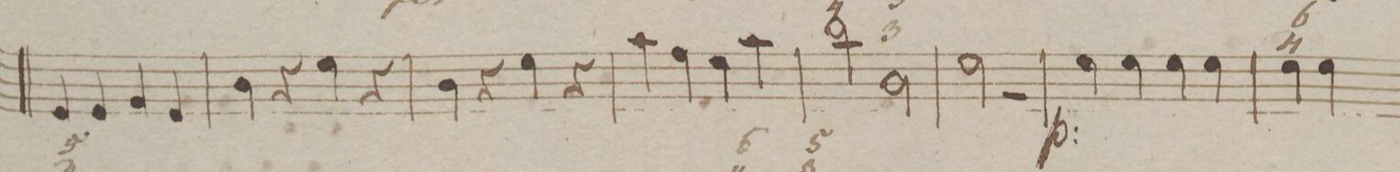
**kern	**fba	**dynam
*I"Organ.	*	*
*clefF4	*	*
*k[f#]	*	*
*met(c|)	*	*
*M4/4	*	*
4GG/	.	.
4GG/	.	.
4BB/	.	.
4GG/	.	.
=31	=31	=31
4D\	.	.
4r	.	.
4G\	.	.
4r	.	.
=32	=32	=32
4D\	.	.
4r	.	.
4G\	.	.
4r	.	.
=33	=33	=33
4c\	.	.
4A\	.	.
4G\	.	.
4c\	.	.
=34	=34	=34
*2\right	*	*
2d\	6 4	.
2D\	5 3	.
=35	=35	=35
2G\	.	.
2r	.	.
=36	=36	=36
4G\	.	p
4G\	.	.
4G\	.	.
4G\	.	.
=37	=37	=37
4G\	6 4	.
4G\	.	.
*-	*-	*-
